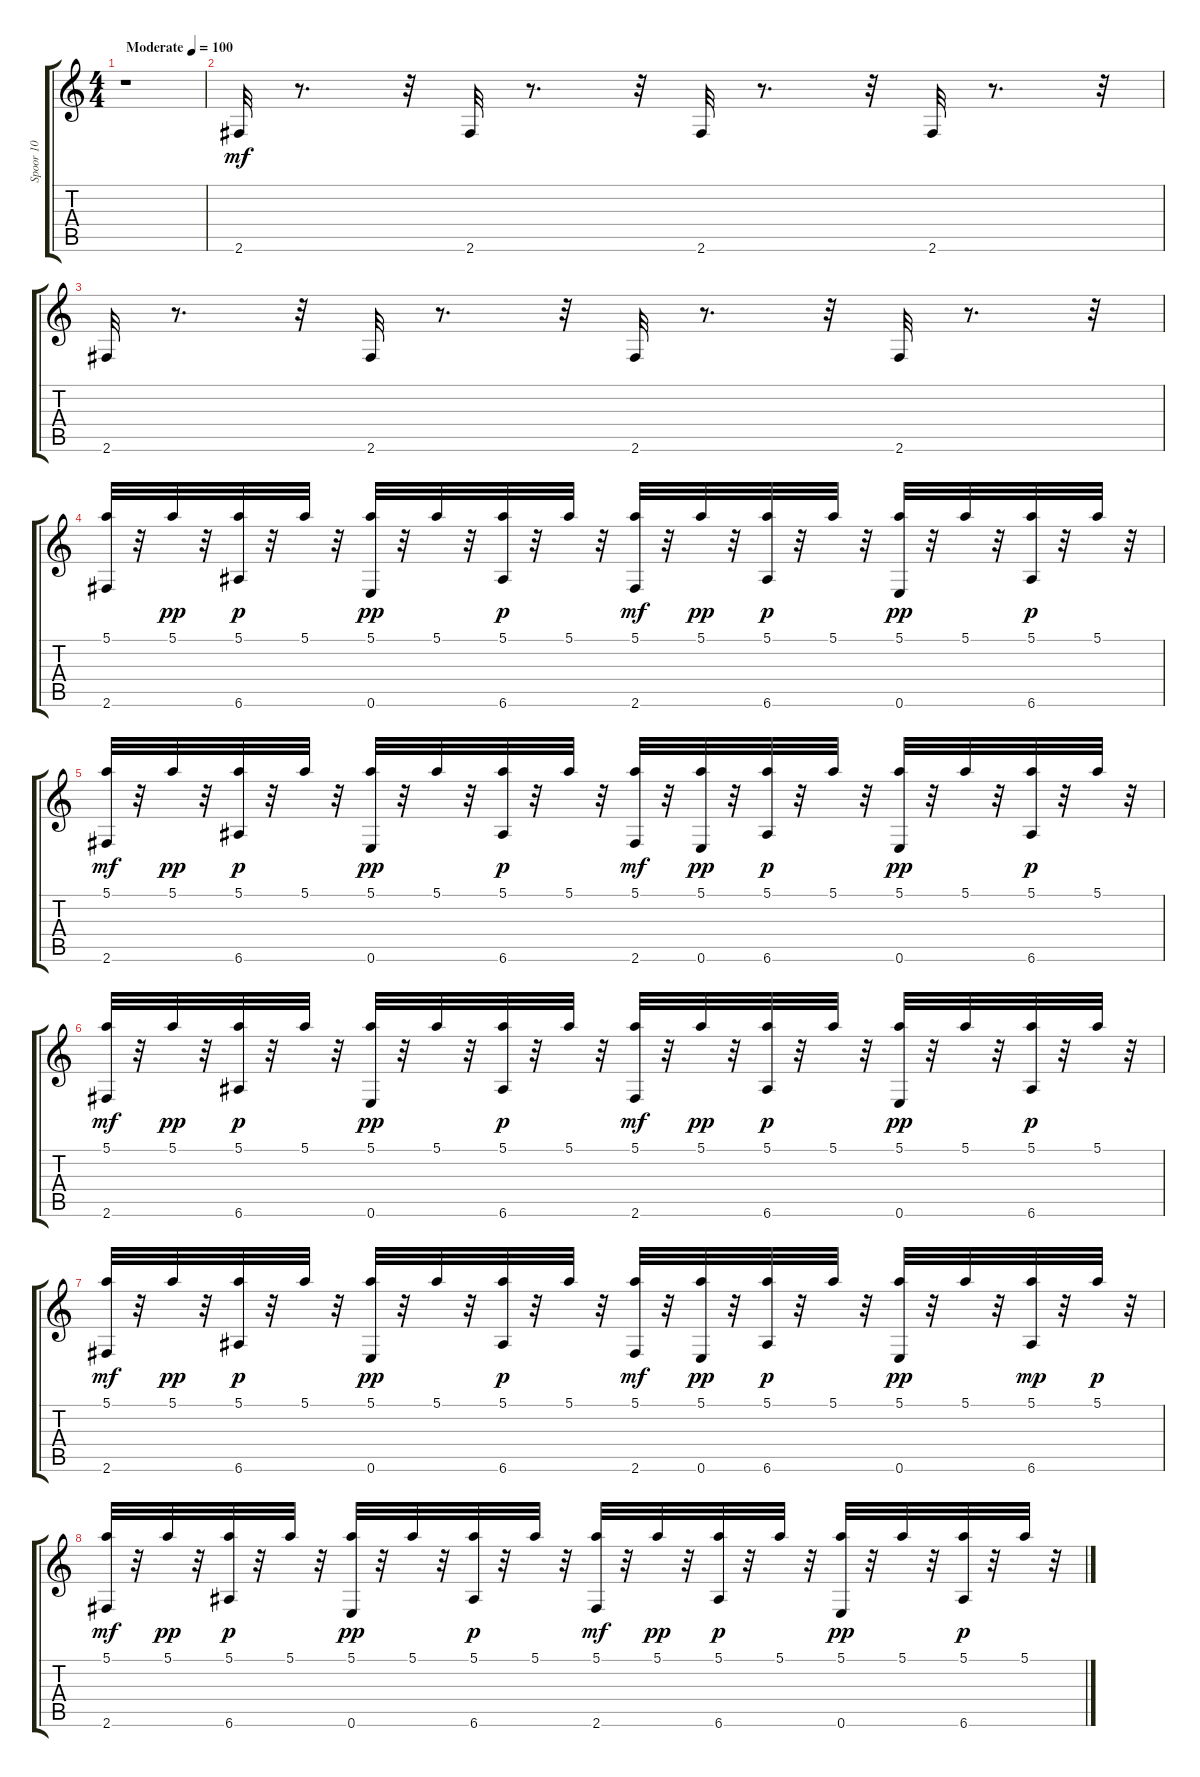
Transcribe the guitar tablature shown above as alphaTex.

\track ("Spoor 10" "Spoor 10") {instrument acousticguitarsteel}
\staff {score tabs}
\tuning (E4 B3 G3 D3 A2 E2) {hide}
\ts (4 4)
\tempo (100 "Moderate")
\clef g2
\ks c
r.1{dy mf instrument acousticguitarsteel} |
2.6.32 r.8{d} r.32 2.6.32 r.8{d} r.32 2.6.32 r.8{d} r.32 2.6.32 r.8{d} r.32 |
2.6.32 r.8{d} r.32 2.6.32 r.8{d} r.32 2.6.32 r.8{d} r.32 2.6.32 r.8{d} r.32 |
(5.1 2.6).32 r.32 5.1.32{dy pp} r.32 (5.1 6.6).32{dy p} r.32 5.1.32 r.32 (5.1 0.6).32{dy pp} r.32 5.1.32 r.32 (5.1 6.6).32{dy p} r.32 5.1.32 r.32 (5.1 2.6).32{dy mf} r.32 5.1.32{dy pp} r.32 (5.1 6.6).32{dy p} r.32 5.1.32 r.32 (5.1 0.6).32{dy pp} r.32 5.1.32 r.32 (5.1 6.6).32{dy p} r.32 5.1.32 r.32 |
(5.1 2.6).32{dy mf} r.32 5.1.32{dy pp} r.32 (5.1 6.6).32{dy p} r.32 5.1.32 r.32 (5.1 0.6).32{dy pp} r.32 5.1.32 r.32 (5.1 6.6).32{dy p} r.32 5.1.32 r.32 (5.1 2.6).32{dy mf} r.32 (5.1 0.6).32{dy pp} r.32 (5.1 6.6).32{dy p} r.32 5.1.32 r.32 (5.1 0.6).32{dy pp} r.32 5.1.32 r.32 (5.1 6.6).32{dy p} r.32 5.1.32 r.32 |
(5.1 2.6).32{dy mf} r.32 5.1.32{dy pp} r.32 (5.1 6.6).32{dy p} r.32 5.1.32 r.32 (5.1 0.6).32{dy pp} r.32 5.1.32 r.32 (5.1 6.6).32{dy p} r.32 5.1.32 r.32 (5.1 2.6).32{dy mf} r.32 5.1.32{dy pp} r.32 (5.1 6.6).32{dy p} r.32 5.1.32 r.32 (5.1 0.6).32{dy pp} r.32 5.1.32 r.32 (5.1 6.6).32{dy p} r.32 5.1.32 r.32 |
(5.1 2.6).32{dy mf} r.32 5.1.32{dy pp} r.32 (5.1 6.6).32{dy p} r.32 5.1.32 r.32 (5.1 0.6).32{dy pp} r.32 5.1.32 r.32 (5.1 6.6).32{dy p} r.32 5.1.32 r.32 (5.1 2.6).32{dy mf} r.32 (5.1 0.6).32{dy pp} r.32 (5.1 6.6).32{dy p} r.32 5.1.32 r.32 (5.1 0.6).32{dy pp} r.32 5.1.32 r.32 (5.1 6.6).32{dy mp} r.32 5.1.32{dy p} r.32 |
(5.1 2.6).32{dy mf} r.32 5.1.32{dy pp} r.32 (5.1 6.6).32{dy p} r.32 5.1.32 r.32 (5.1 0.6).32{dy pp} r.32 5.1.32 r.32 (5.1 6.6).32{dy p} r.32 5.1.32 r.32 (5.1 2.6).32{dy mf} r.32 5.1.32{dy pp} r.32 (5.1 6.6).32{dy p} r.32 5.1.32 r.32 (5.1 0.6).32{dy pp} r.32 5.1.32 r.32 (5.1 6.6).32{dy p} r.32 5.1.32 r.32
